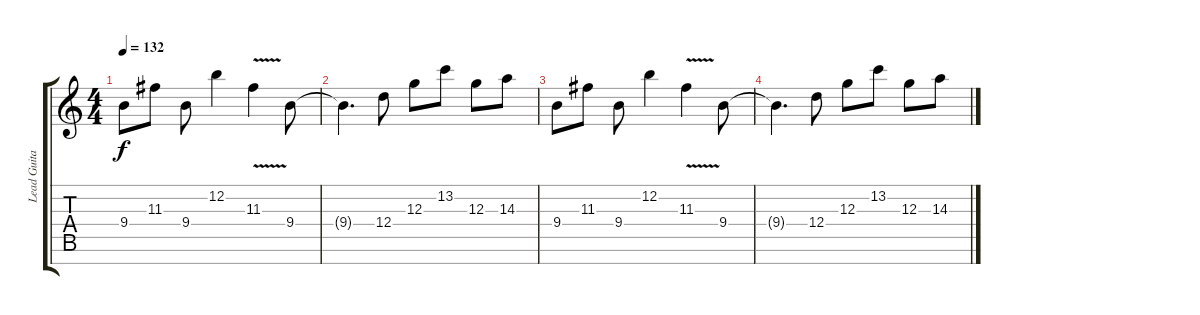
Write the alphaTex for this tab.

\track ("Lead Guitar" "Lead Guita") {instrument distortionguitar}
\staff {score tabs}
\tuning (E4 B3 G3 D3 A2 E2 B1) {hide}
\ts (4 4)
\tempo 132
\clef g2
\ks c
9.4.8{dy f} 11.3.8 9.4.8 12.2.4 11.3{v}.4 9.4.8 |
9.4{t}.4{d} 12.4.8 12.3.8 13.2.8 12.3.8 14.3.8 |
9.4.8 11.3.8 9.4.8 12.2.4 11.3{v}.4 9.4.8 |
9.4{t}.4{d} 12.4.8 12.3.8 13.2.8 12.3.8 14.3.8
